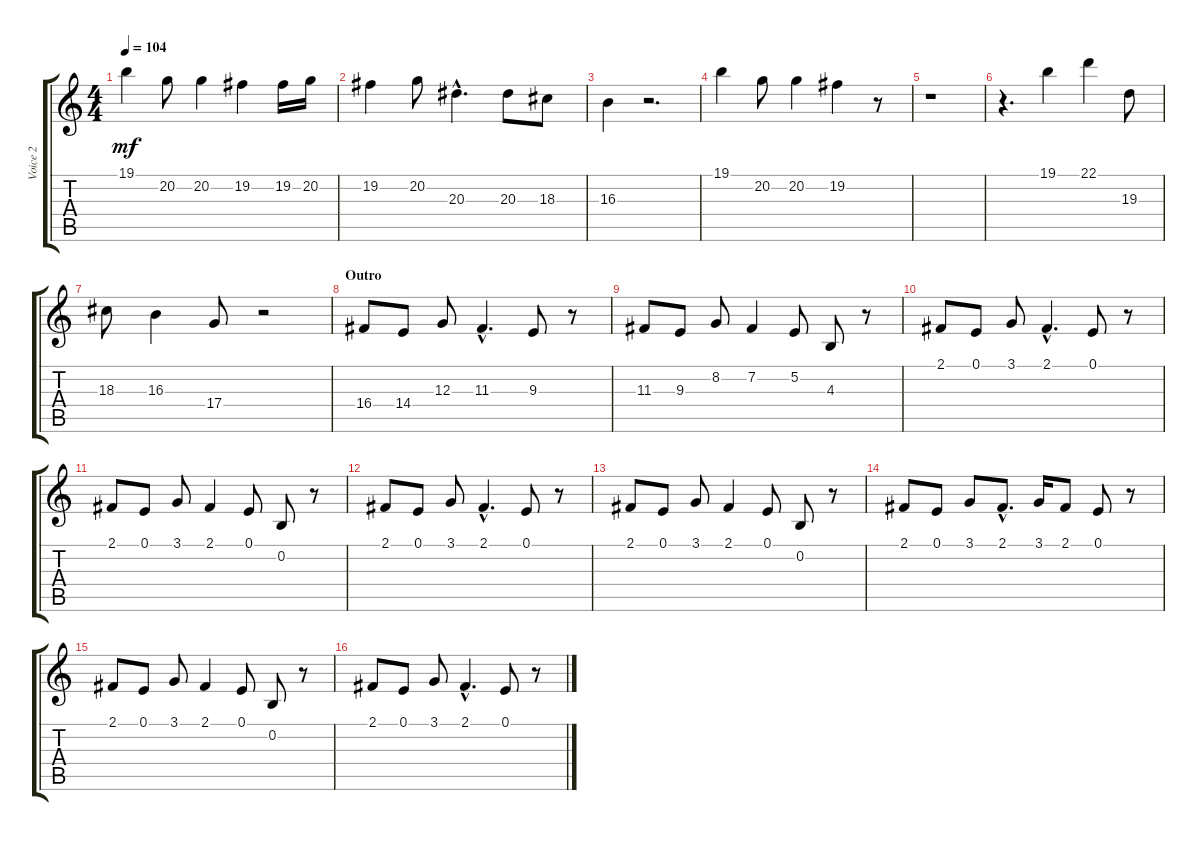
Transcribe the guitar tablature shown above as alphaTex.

\track ("Voice 2" "Voice 2") {instrument lead2sawtooth}
\staff {score tabs}
\tuning (E4 B3 G3 D3 A2 E2) {hide}
\ts (4 4)
\tempo 104
\clef g2
\ks c
19.1.4{dy mf} 20.2.8 20.2.4 19.2.4 19.2.16 20.2.16 |
19.2.4 20.2.8 20.3{hac}.4{d} 20.3.8 18.3.8 |
16.3.4 r.2{d} |
19.1.4 20.2.8 20.2.4 19.2.4 r.8 |
r.1 |
r.4{d} 19.1.4 22.1.4 19.3.8 |
18.3.8 16.3.4 17.4.8 r.2 |
\section ("" "Outro")
16.4.8 14.4.8 12.3.8 11.3{hac}.4{d} 9.3.8 r.8 |
11.3.8 9.3.8 8.2.8 7.2.4 5.2.8 4.3.8 r.8 |
2.1.8 0.1.8 3.1.8 2.1{hac}.4{d} 0.1.8 r.8 |
2.1.8 0.1.8 3.1.8 2.1.4 0.1.8 0.2.8 r.8 |
2.1.8 0.1.8 3.1.8 2.1{hac}.4{d} 0.1.8 r.8 |
2.1.8 0.1.8 3.1.8 2.1.4 0.1.8 0.2.8 r.8 |
2.1.8 0.1.8 3.1.8 2.1{hac}.8{d} 3.1.16 2.1.8 0.1.8 r.8 |
2.1.8 0.1.8 3.1.8 2.1.4 0.1.8 0.2.8 r.8 |
2.1.8 0.1.8 3.1.8 2.1{hac}.4{d} 0.1.8 r.8
